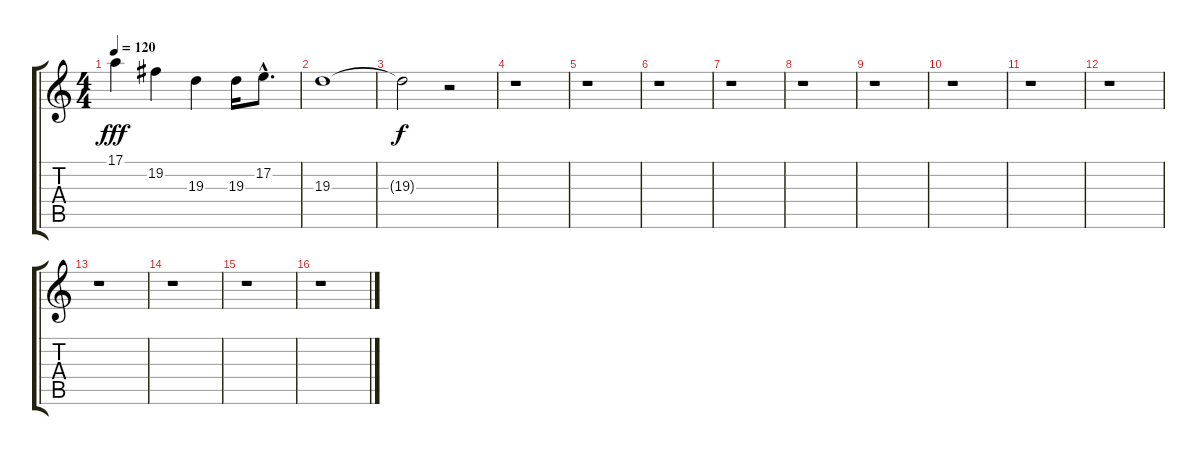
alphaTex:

\track "" {instrument lead1square}
\staff {score tabs}
\tuning (E4 B3 G3 D3 A2 E2) {hide}
\ts (4 4)
\tempo 120
\clef g2
\ks c
17.1.4{dy fff} 19.2.4 19.3.4 19.3.16 17.2{hac}.8{d} |
19.3.1 |
19.3{t}.2{dy f} r.2 |
r.1 |
r.1 |
r.1 |
r.1 |
r.1 |
r.1 |
r.1 |
r.1 |
r.1 |
r.1 |
r.1 |
r.1 |
r.1
